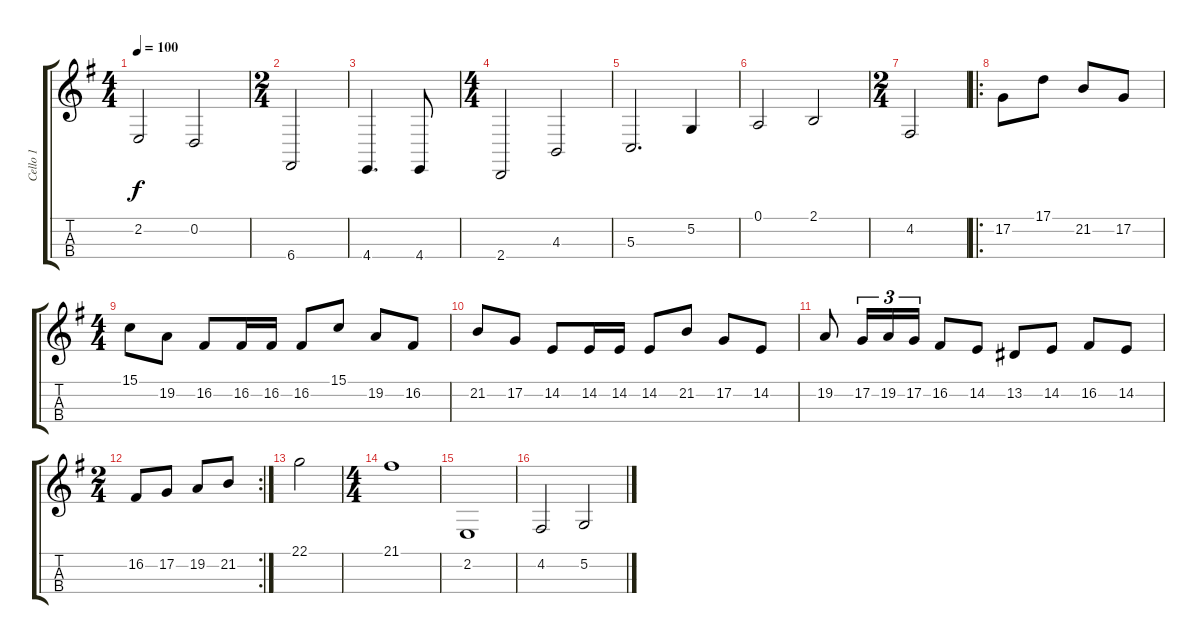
\track ("Cello 1" "Cello 1") {instrument cello}
\staff {score tabs}
\tuning (A3 D3 G2 C2) {hide}
\ts (4 4)
\tempo 100
\clef g2
\ks g
2.2.2{dy f} 0.2.2 |
\ts (2 4)
6.4.2 |
4.4.4{d} 4.4.8 |
\ts (4 4)
2.4.2 4.3.2 |
5.3.2{d} 5.2.4 |
0.1.2 2.1.2 |
\ts (2 4)
4.2.2 |
\ro
17.2.8 17.1.8 21.2.8 17.2.8 |
\ts (4 4)
15.1.8 19.2.8 16.2.8 16.2.16 16.2.16 16.2.8 15.1.8 19.2.8 16.2.8 |
21.2.8 17.2.8 14.2.8 14.2.16 14.2.16 14.2.8 21.2.8 17.2.8 14.2.8 |
19.2.8 17.2.16{tu (3 2)} 19.2.16{tu (3 2)} 17.2.16{tu (3 2)} 16.2.8 14.2.8 13.2.8 14.2.8 16.2.8 14.2.8 |
\rc 2
\ts (2 4)
16.2.8 17.2.8 19.2.8 21.2.8 |
22.1.2 |
\ts (4 4)
21.1.1 |
2.2.1 |
4.2.2 5.2.2
